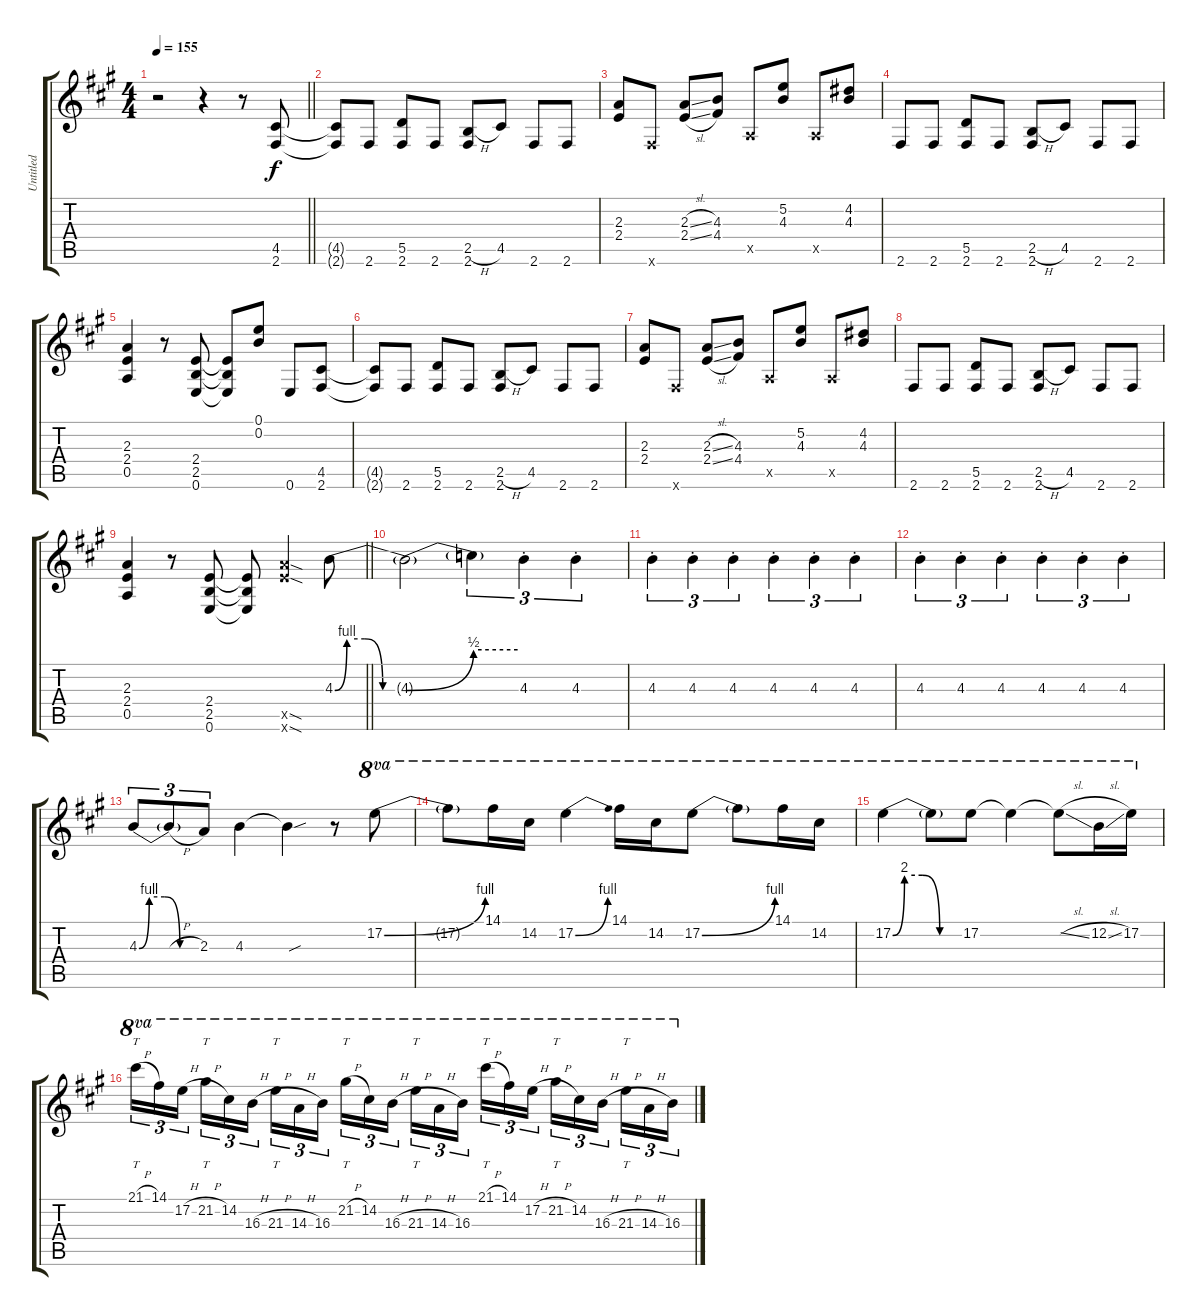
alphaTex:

\track ("Untitled" "Untitled") {instrument overdrivenguitar}
\staff {score tabs}
\tuning (E4 B3 G3 D3 A2 E2) {hide}
\ts (4 4)
\tempo 155
\clef g2
\barLineRight lightlight
\ks a
r.2{dy f instrument overdrivenguitar} r.4 r.8 (4.5 2.6).8 |
(4.5{t} 2.6{t}).8 2.6.8 (5.5 2.6).8 2.6.8 (2.5{h} 2.6).8 4.5.8 2.6.8 2.6.8 |
(2.3 2.4).8 2.6{x}.8 (2.3{sl} 2.4{sl}).8 (4.3 4.4).8 0.5{x}.8 (5.2 4.3).8 0.5{x}.8 (4.2 4.3).8 |
2.6.8 2.6.8 (5.5 2.6).8 2.6.8 (2.5{h} 2.6).8 4.5.8 2.6.8 2.6.8 |
(2.3 2.4 0.5).4 r.8 (2.4 2.5 0.6).8 (2.4{t} 2.5{t} 0.6{t}).8 (0.1 0.2).8 0.6.8 (4.5 2.6).8 |
(4.5{t} 2.6{t}).8 2.6.8 (5.5 2.6).8 2.6.8 (2.5{h} 2.6).8 4.5.8 2.6.8 2.6.8 |
(2.3 2.4).8 2.6{x}.8 (2.3{sl} 2.4{sl}).8 (4.3 4.4).8 0.5{x}.8 (5.2 4.3).8 0.5{x}.8 (4.2 4.3).8 |
2.6.8 2.6.8 (5.5 2.6).8 2.6.8 (2.5{h} 2.6).8 4.5.8 2.6.8 2.6.8 |
\barLineRight lightlight
(2.3 2.4 0.5).4 r.8 (2.4 2.5 0.6).8 (2.4{t} 2.5{t} 0.6{t}).8 (12.5{sod x} 12.6{sod x}).4 4.3{be (custom 0 0 10 4 25 4 40 0 60 0)}.8 |
4.3{be (bend 0 0 60 2) t}.2 4.3{be (hold 0 2 60 2) t}.4{tu (3 2)} 4.3{st}.4{tu (3 2)} 4.3{st}.4{tu (3 2)} |
4.3{st}.4{tu (3 2)} 4.3{st}.4{tu (3 2)} 4.3{st}.4{tu (3 2)} 4.3{st}.4{tu (3 2)} 4.3{st}.4{tu (3 2)} 4.3{st}.4{tu (3 2)} |
4.3{st}.4{tu (3 2)} 4.3{st}.4{tu (3 2)} 4.3{st}.4{tu (3 2)} 4.3{st}.4{tu (3 2)} 4.3{st}.4{tu (3 2)} 4.3{st}.4{tu (3 2)} |
4.3{be (custom 0 0 10 4 25 4 40 0 60 0)}.8{tu (3 2)} 4.3{h t}.8{tu (3 2)} 2.3.8{tu (3 2)} 4.3.4 4.3{sou t}.4 r.8 17.2{be (bend 0 0 60 4)}.8{ot 8va} |
17.2{t}.8{ot 8va} 14.1.16{ot 8va} 14.2.16{ot 8va} 17.2{be (bend 0 0 60 4)}.4{ot 8va} 14.1.16{ot 8va} 14.2.16{ot 8va} 17.2{be (bend 0 0 60 4)}.8{ot 8va} 17.2{t}.8{ot 8va} 14.1.16{ot 8va} 14.2.16{ot 8va} |
17.2{be (custom 0 0 10 8 25 8 40 0 60 0)}.4{ot 8va} 17.2{t}.8{ot 8va} 17.2.8{ot 8va} 17.2{t}.4{ot 8va} 17.2{sl t}.8{ot 8va} 12.2{sl}.16{ot 8va} 17.2.16{ot 8va} |
21.1{h}.16{tt tu (3 2) ot 8va} 14.1.16{tu (3 2) ot 8va} 17.2{h}.16{tu (3 2) ot 8va beam splitsecondary} 21.2{h}.16{tt tu (3 2) ot 8va} 14.2.16{tu (3 2) ot 8va} 16.3{h}.16{tu (3 2) ot 8va} 21.3{h}.16{tt tu (3 2) ot 8va} 14.3{h}.16{tu (3 2) ot 8va} 16.3.16{tu (3 2) ot 8va beam splitsecondary} 21.2{h}.16{tt tu (3 2) ot 8va} 14.2.16{tu (3 2) ot 8va} 16.3{h}.16{tu (3 2) ot 8va} 21.3{h}.16{tt tu (3 2) ot 8va} 14.3{h}.16{tu (3 2) ot 8va} 16.3.16{tu (3 2) ot 8va beam splitsecondary} 21.1{h}.16{tt tu (3 2) ot 8va} 14.1.16{tu (3 2) ot 8va} 17.2{h}.16{tu (3 2) ot 8va} 21.2{h}.16{tt tu (3 2) ot 8va} 14.2.16{tu (3 2) ot 8va} 16.3{h}.16{tu (3 2) ot 8va beam splitsecondary} 21.3{h}.16{tt tu (3 2) ot 8va} 14.3{h}.16{tu (3 2) ot 8va} 16.3.16{tu (3 2) ot 8va}
